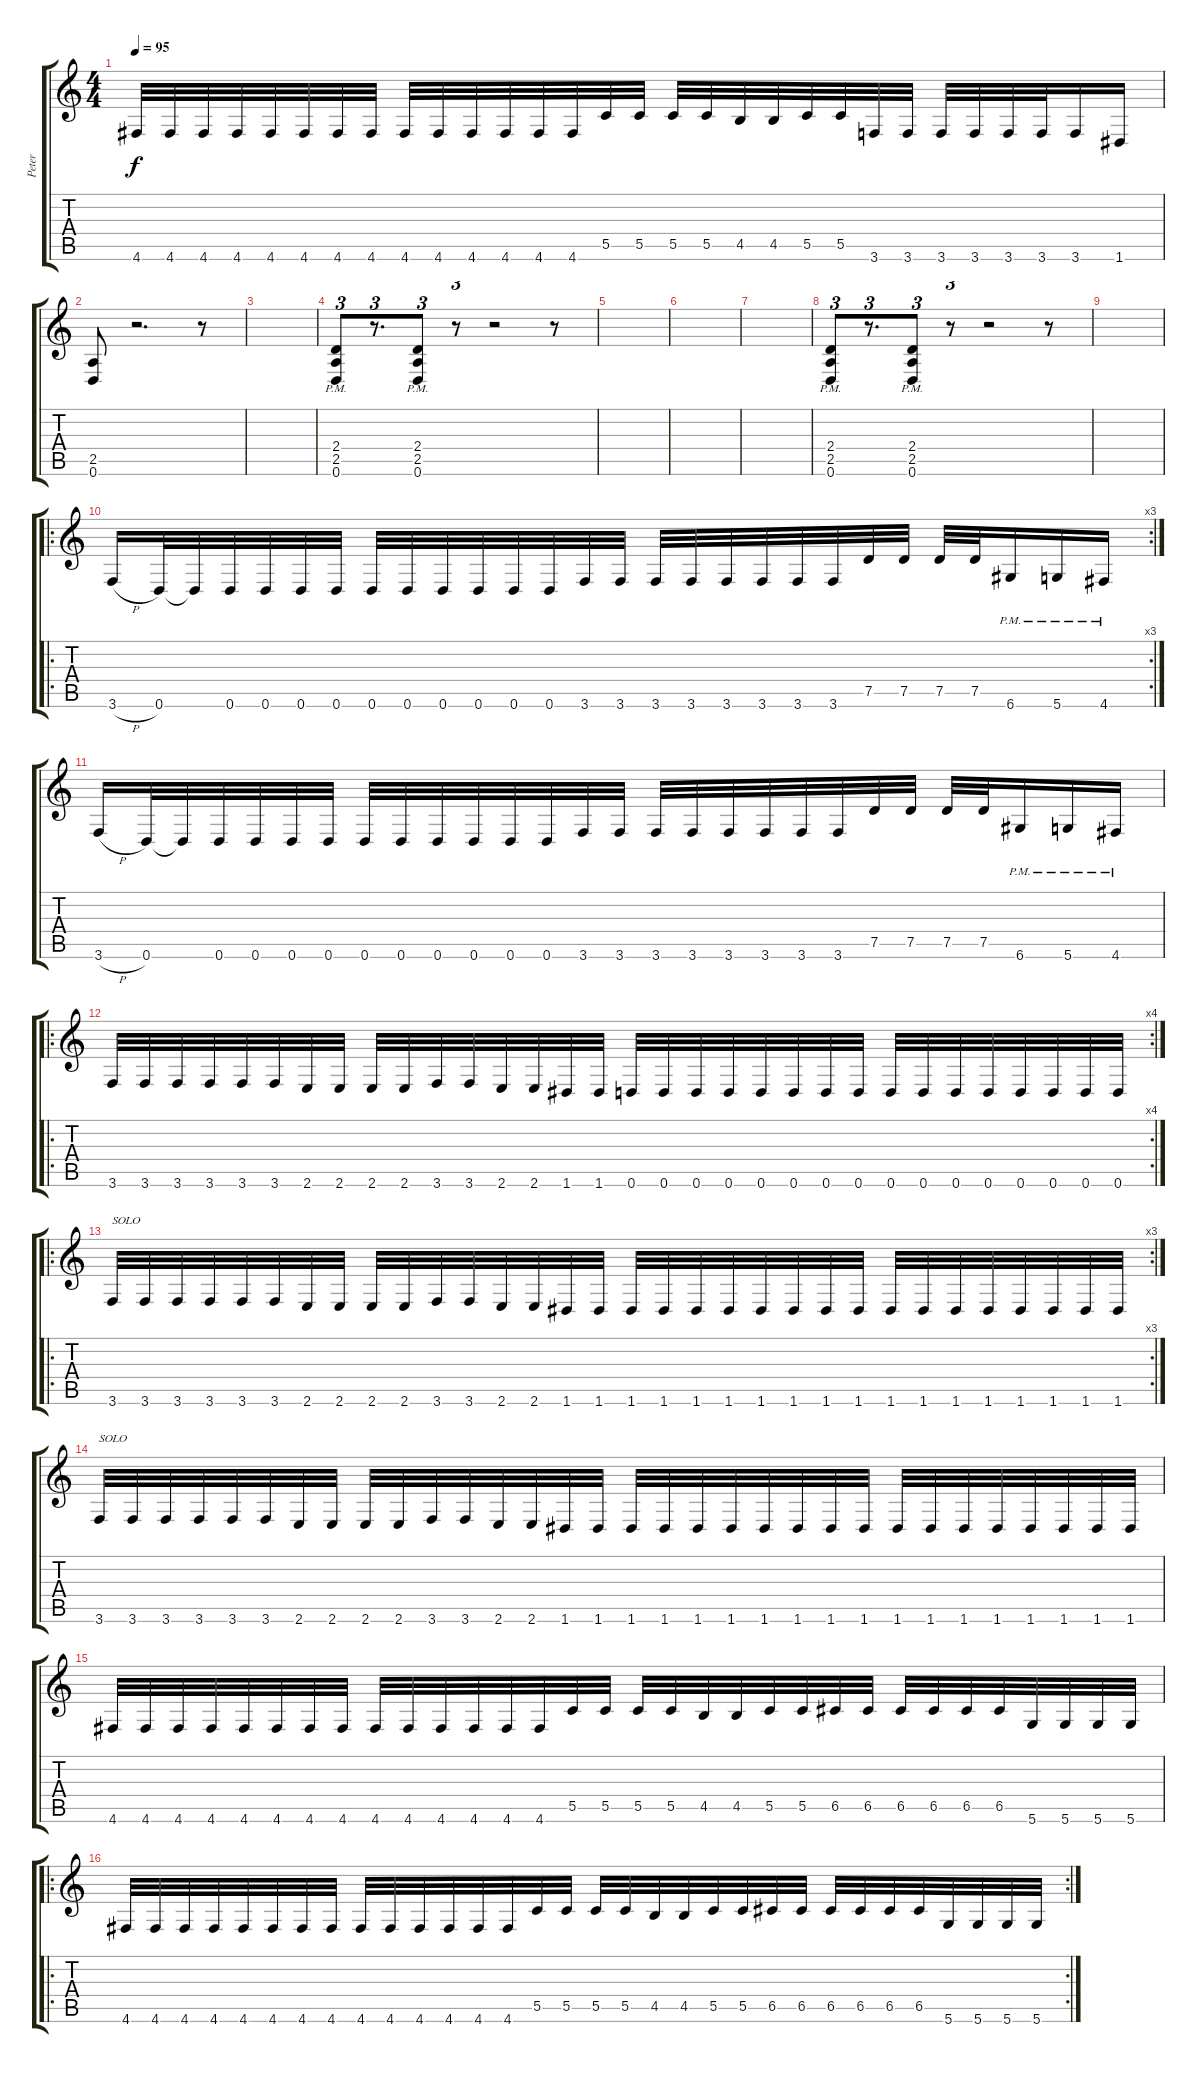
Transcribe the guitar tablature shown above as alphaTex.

\track ("Peter" "Peter") {instrument overdrivenguitar}
\staff {score tabs}
\tuning (D4 A3 F3 C3 G2 D2) {hide}
\ts (4 4)
\tempo 95
\clef g2
\ks c
4.6.32{dy f} 4.6.32 4.6.32 4.6.32 4.6.32 4.6.32 4.6.32 4.6.32 4.6.32 4.6.32 4.6.32 4.6.32 4.6.32 4.6.32 5.5.32 5.5.32 5.5.32 5.5.32 4.5.32 4.5.32 5.5.32 5.5.32 3.6.32 3.6.32 3.6.32 3.6.32 3.6.32 3.6.32 3.6.16 1.6.16 |
(2.5 0.6).8 r.2{d} r.8 |
|
(2.4{pm} 2.5 0.6).8{tu (3 2)} r.8{d tu (3 2)} (2.4{pm} 2.5 0.6).8{tu (3 2)} r.8{tu (3 2)} r.2 r.8 |
|
|
|
(2.4{pm} 2.5 0.6).8{tu (3 2)} r.8{d tu (3 2)} (2.4{pm} 2.5 0.6).8{tu (3 2)} r.8{tu (3 2)} r.2 r.8 |
|
\ro
\rc 3
3.6{h}.16 0.6.32 0.6{t}.32 0.6.32 0.6.32 0.6.32 0.6.32 0.6.32 0.6.32 0.6.32 0.6.32 0.6.32 0.6.32 3.6.32 3.6.32 3.6.32 3.6.32 3.6.32 3.6.32 3.6.32 3.6.32 7.5.32 7.5.32 7.5.32 7.5.32 6.6{pm}.16 5.6{pm}.16 4.6{pm}.16 |
3.6{h}.16 0.6.32 0.6{t}.32 0.6.32 0.6.32 0.6.32 0.6.32 0.6.32 0.6.32 0.6.32 0.6.32 0.6.32 0.6.32 3.6.32 3.6.32 3.6.32 3.6.32 3.6.32 3.6.32 3.6.32 3.6.32 7.5.32 7.5.32 7.5.32 7.5.32 6.6{pm}.16 5.6{pm}.16 4.6{pm}.16 |
\ro
\rc 4
3.6.32 3.6.32 3.6.32 3.6.32 3.6.32 3.6.32 2.6.32 2.6.32 2.6.32 2.6.32 3.6.32 3.6.32 2.6.32 2.6.32 1.6.32 1.6.32 0.6.32 0.6.32 0.6.32 0.6.32 0.6.32 0.6.32 0.6.32 0.6.32 0.6.32 0.6.32 0.6.32 0.6.32 0.6.32 0.6.32 0.6.32 0.6.32 |
\ro
\rc 3
3.6.32{txt "SOLO"} 3.6.32 3.6.32 3.6.32 3.6.32 3.6.32 2.6.32 2.6.32 2.6.32 2.6.32 3.6.32 3.6.32 2.6.32 2.6.32 1.6.32 1.6.32 1.6.32 1.6.32 1.6.32 1.6.32 1.6.32 1.6.32 1.6.32 1.6.32 1.6.32 1.6.32 1.6.32 1.6.32 1.6.32 1.6.32 1.6.32 1.6.32 |
3.6.32{txt "SOLO"} 3.6.32 3.6.32 3.6.32 3.6.32 3.6.32 2.6.32 2.6.32 2.6.32 2.6.32 3.6.32 3.6.32 2.6.32 2.6.32 1.6.32 1.6.32 1.6.32 1.6.32 1.6.32 1.6.32 1.6.32 1.6.32 1.6.32 1.6.32 1.6.32 1.6.32 1.6.32 1.6.32 1.6.32 1.6.32 1.6.32 1.6.32 |
4.6.32 4.6.32 4.6.32 4.6.32 4.6.32 4.6.32 4.6.32 4.6.32 4.6.32 4.6.32 4.6.32 4.6.32 4.6.32 4.6.32 5.5.32 5.5.32 5.5.32 5.5.32 4.5.32 4.5.32 5.5.32 5.5.32 6.5.32 6.5.32 6.5.32 6.5.32 6.5.32 6.5.32 5.6.32 5.6.32 5.6.32 5.6.32 |
\ro
\rc 2
4.6.32 4.6.32 4.6.32 4.6.32 4.6.32 4.6.32 4.6.32 4.6.32 4.6.32 4.6.32 4.6.32 4.6.32 4.6.32 4.6.32 5.5.32 5.5.32 5.5.32 5.5.32 4.5.32 4.5.32 5.5.32 5.5.32 6.5.32 6.5.32 6.5.32 6.5.32 6.5.32 6.5.32 5.6.32 5.6.32 5.6.32 5.6.32
